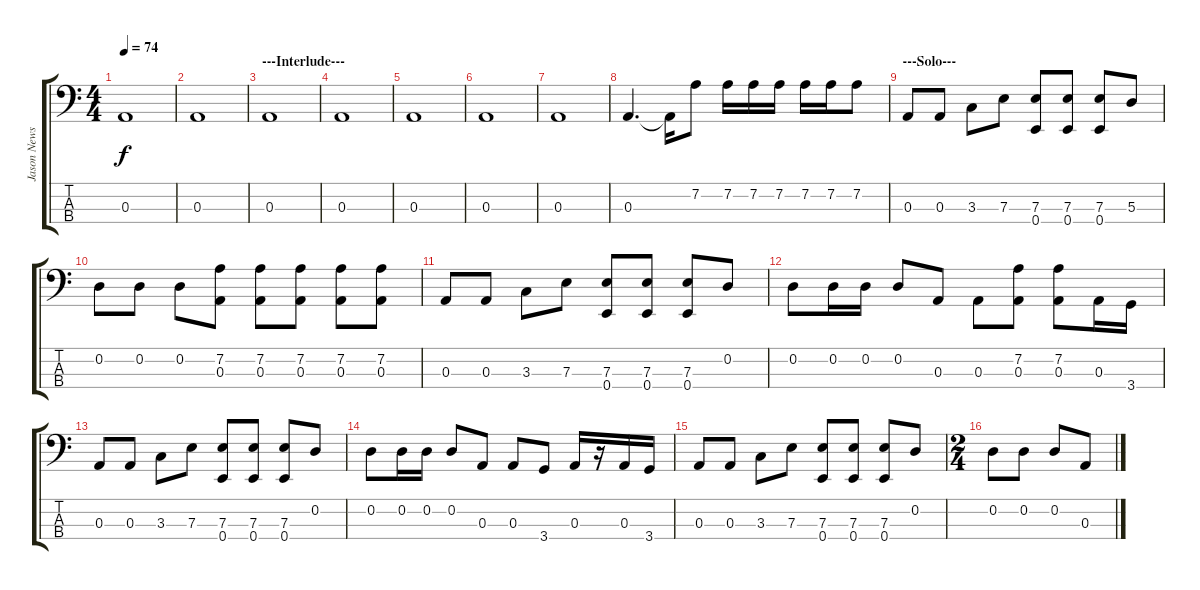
\track ("Jason Newsted" "Jason News") {instrument electricbasspick}
\staff {score tabs}
\tuning (G2 D2 A1 E1) {hide}
\ts (4 4)
\tempo 74
\clef f4
\ks c
0.3.1{dy f} |
0.3.1 |
\section ("" "---Interlude---")
0.3.1 |
0.3.1 |
0.3.1 |
0.3.1 |
0.3.1 |
0.3.4{d} 0.3{t}.16 7.2.8 7.2.16 7.2.16 7.2.16 7.2.16 7.2.16 7.2.8 |
\section ("" "---Solo---")
0.3.8 0.3.8 3.3.8 7.3.8 (7.3 0.4).8 (7.3 0.4).8 (7.3 0.4).8 5.3.8 |
0.2.8 0.2.8 0.2.8 (7.2 0.3).8 (7.2 0.3).8 (7.2 0.3).8 (7.2 0.3).8 (7.2 0.3).8 |
0.3.8 0.3.8 3.3.8 7.3.8 (7.3 0.4).8 (7.3 0.4).8 (7.3 0.4).8 0.2.8 |
0.2.8 0.2.16 0.2.16 0.2.8 0.3.8 0.3.8 (7.2 0.3).8 (7.2 0.3).8 0.3.16 3.4.16 |
0.3.8 0.3.8 3.3.8 7.3.8 (7.3 0.4).8 (7.3 0.4).8 (7.3 0.4).8 0.2.8 |
0.2.8 0.2.16 0.2.16 0.2.8 0.3.8 0.3.8 3.4.8 0.3.16 r.16 0.3.16 3.4.16 |
0.3.8 0.3.8 3.3.8 7.3.8 (7.3 0.4).8 (7.3 0.4).8 (7.3 0.4).8 0.2.8 |
\ts (2 4)
0.2.8 0.2.8 0.2.8 0.3.8
